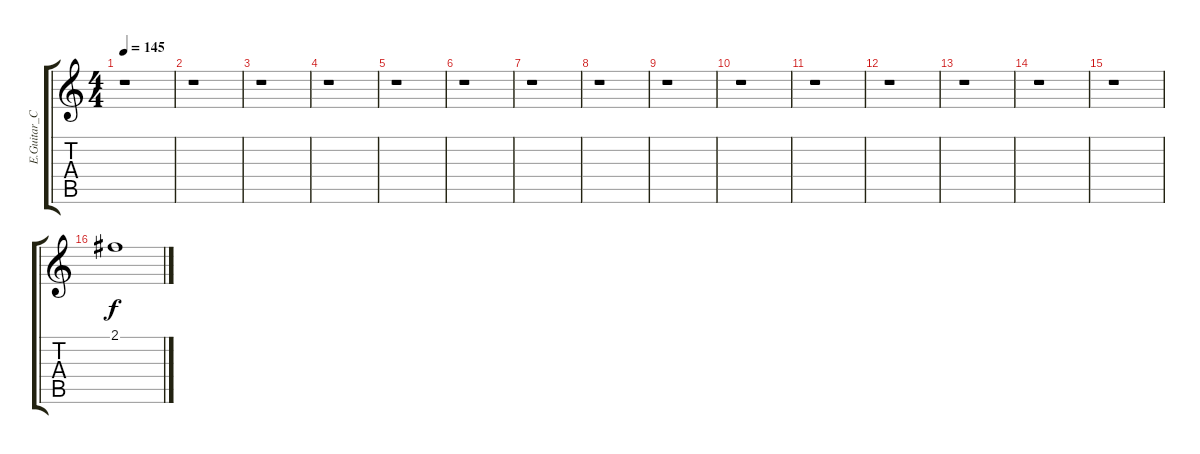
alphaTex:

\track ("E.Guitar_C" "E.Guitar_C") {instrument electricguitarclean}
\staff {score tabs}
\tuning (E4 B3 G3 D3 A2 E2) {hide}
\ts (4 4)
\tempo 145
\clef g2
\ks c
r.1{dy f} |
r.1 |
r.1 |
r.1 |
r.1 |
r.1 |
r.1 |
r.1 |
r.1 |
r.1 |
r.1 |
r.1 |
r.1 |
r.1 |
r.1 |
2.1.1
